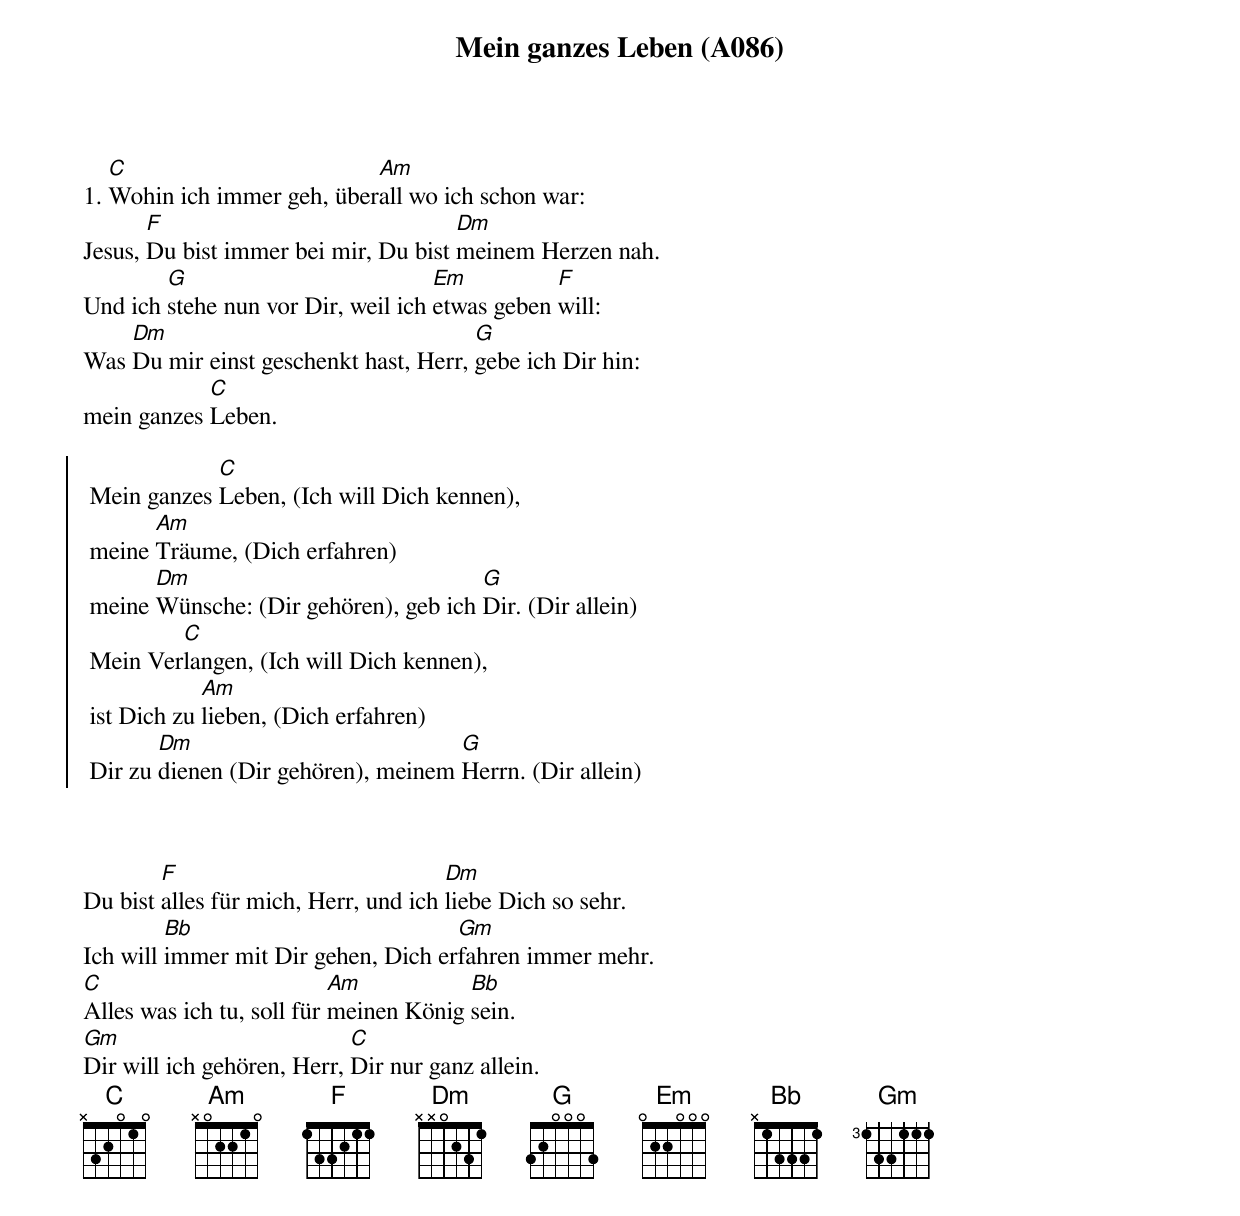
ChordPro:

{title: Mein ganzes Leben (A086)}
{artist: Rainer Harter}
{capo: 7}

1. [C]Wohin ich immer geh, über[Am]all wo ich schon war:
Jesus, [F]Du bist immer bei mir, Du bist [Dm]meinem Herzen nah.
Und ich [G]stehe nun vor Dir, weil ich [Em]etwas geben [F]will:
Was [Dm]Du mir einst geschenkt hast, Herr, [G]gebe ich Dir hin:
mein ganzes [C]Leben.

{soc}
 Mein ganzes [C]Leben, (Ich will Dich kennen),
 meine [Am]Träume, (Dich erfahren)
 meine [Dm]Wünsche: (Dir gehören), geb ich [G]Dir. (Dir allein)
 Mein Ver[C]langen, (Ich will Dich kennen),
 ist Dich zu [Am]lieben, (Dich erfahren)
 Dir zu [Dm]dienen (Dir gehören), meinem [G]Herrn. (Dir allein)
 {eoc}



Du bist [F]alles für mich, Herr, und ich [Dm]liebe Dich so sehr.
Ich will [Bb]immer mit Dir gehen, Dich er[Gm]fahren immer mehr.
[C]Alles was ich tu, soll für [Am]meinen König [Bb]sein.
[Gm]Dir will ich gehören, Herr, [C]Dir nur ganz allein.
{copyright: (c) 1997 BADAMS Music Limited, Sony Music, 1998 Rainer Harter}
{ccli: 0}
